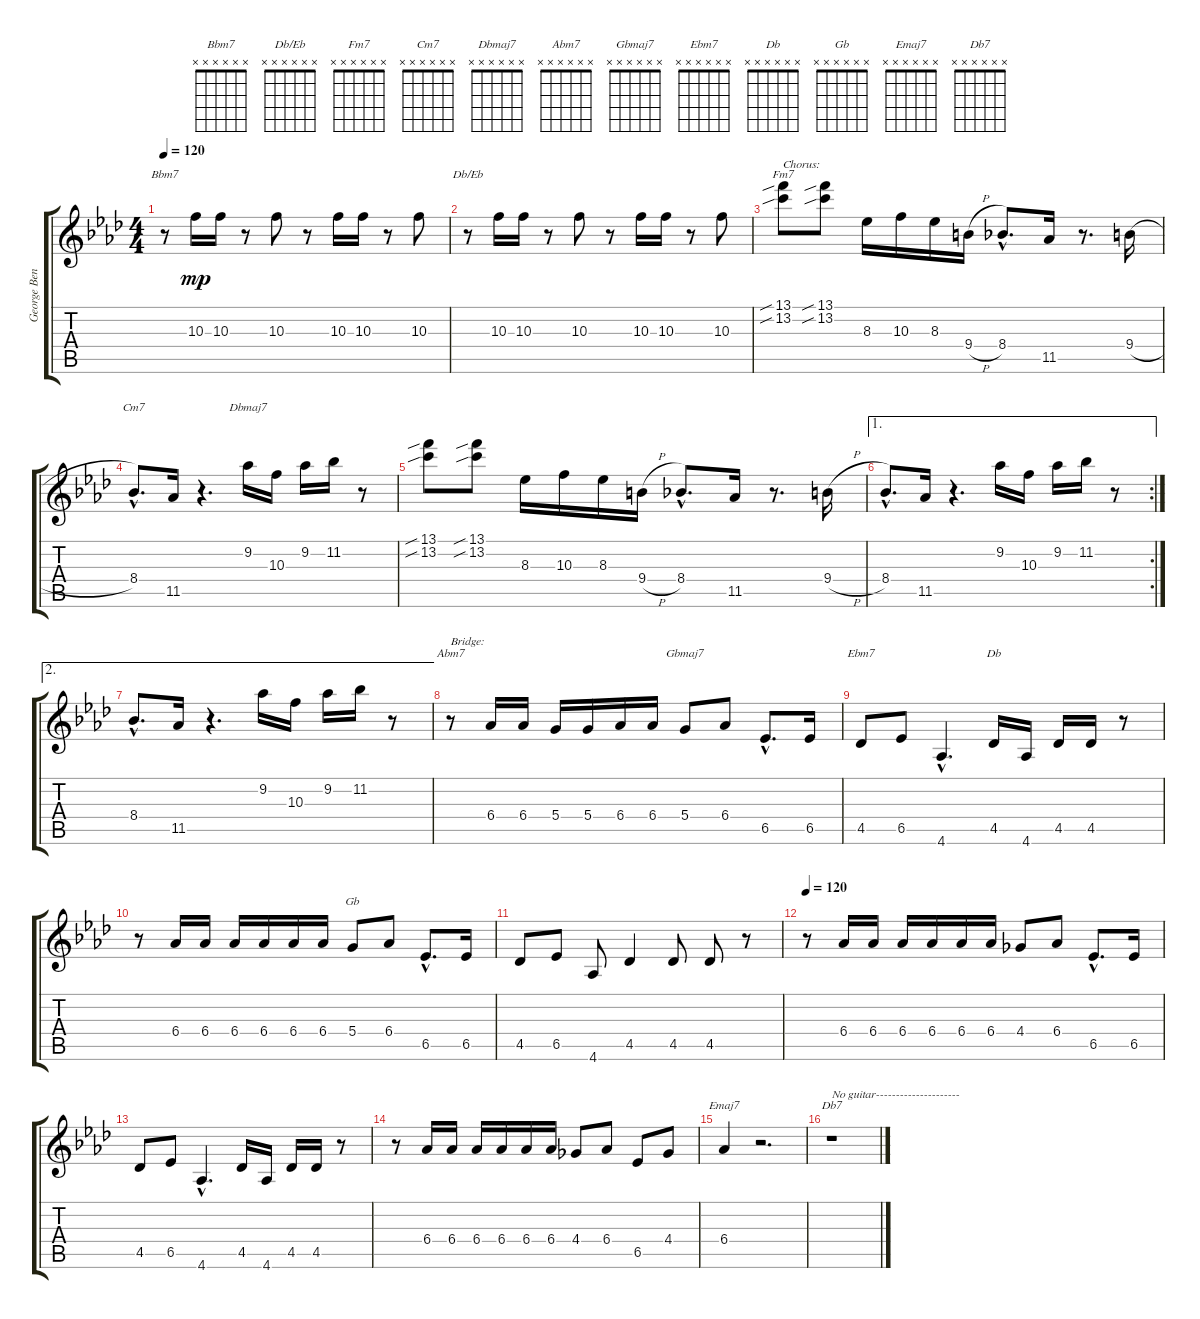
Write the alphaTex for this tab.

\track ("George Benson" "George Ben") {instrument electricguitarjazz}
\staff {score tabs}
\tuning (E4 B3 G3 D3 A2 E2) {hide}
\chord ("Bbm7" x x x x x x)
\chord ("Db/Eb" x x x x x x)
\chord ("Fm7" x x x x x x)
\chord ("Cm7" x x x x x x)
\chord ("Dbmaj7" x x x x x x)
\chord ("Abm7" x x x x x x)
\chord ("Gbmaj7" x x x x x x)
\chord ("Ebm7" x x x x x x)
\chord ("Db" x x x x x x)
\chord ("Gb" x x x x x x)
\chord ("Emaj7" x x x x x x)
\chord ("Db7" x x x x x x)
\ts (4 4)
\tempo 120
\clef g2
\ks ab
r.8{ch "Bbm7" dy mp} 10.3.16 10.3.16 r.8 10.3.8 r.8 10.3.16 10.3.16 r.8 10.3.8 |
r.8{ch "Db/Eb"} 10.3.16 10.3.16 r.8 10.3.8 r.8 10.3.16 10.3.16 r.8 10.3.8 |
(13.1{sib} 13.2{sib}).8{ch "Fm7" txt "Chorus:"} (13.1{sib} 13.2{sib}).8 8.3.16 10.3.16 8.3.16 9.4{h}.16 8.4{hac}.8{d} 11.5.16 r.8{d} 9.4{h}.16 |
8.4{hac}.8{d ch "Cm7"} 11.5.16 r.4{d} 9.2.16{ch "Dbmaj7"} 10.3.16 9.2.16 11.2.16 r.8 |
(13.1{sib} 13.2{sib}).8 (13.1{sib} 13.2{sib}).8 8.3.16 10.3.16 8.3.16 9.4{h}.16 8.4{hac}.8{d} 11.5.16 r.8{d} 9.4{h}.16 |
\ae 1
\rc 2
8.4{hac}.8{d} 11.5.16 r.4{d} 9.2.16 10.3.16 9.2.16 11.2.16 r.8 |
\ae 2
8.4{hac}.8{d} 11.5.16 r.4{d} 9.2.16 10.3.16 9.2.16 11.2.16 r.8 |
r.8{ch "Abm7" txt "Bridge:"} 6.4.16 6.4.16 5.4.16 5.4.16 6.4.16 6.4.16 5.4.8{ch "Gbmaj7"} 6.4.8 6.5{hac}.8{d} 6.5.16 |
4.5.8{ch "Ebm7"} 6.5.8 4.6{hac}.4{d} 4.5.16{ch "Db"} 4.6.16 4.5.16 4.5.16 r.8 |
r.8 6.4.16 6.4.16 6.4.16 6.4.16 6.4.16 6.4.16 5.4.8{ch "Gb"} 6.4.8 6.5{hac}.8{d} 6.5.16 |
4.5.8 6.5.8 4.6.8 4.5.4 4.5.8 4.5.8 r.8 |
\tempo 120
r.8 6.4.16 6.4.16 6.4.16 6.4.16 6.4.16 6.4.16 4.4.8 6.4.8 6.5{hac}.8{d} 6.5.16 |
4.5.8 6.5.8 4.6{hac}.4{d} 4.5.16 4.6.16 4.5.16 4.5.16 r.8 |
r.8 6.4.16 6.4.16 6.4.16 6.4.16 6.4.16 6.4.16 4.4.8 6.4.8 6.5.8 4.4.8 |
6.4.4{ch "Emaj7"} r.2{d} |
r.1{ch "Db7" txt "No guitar---------------------"}
